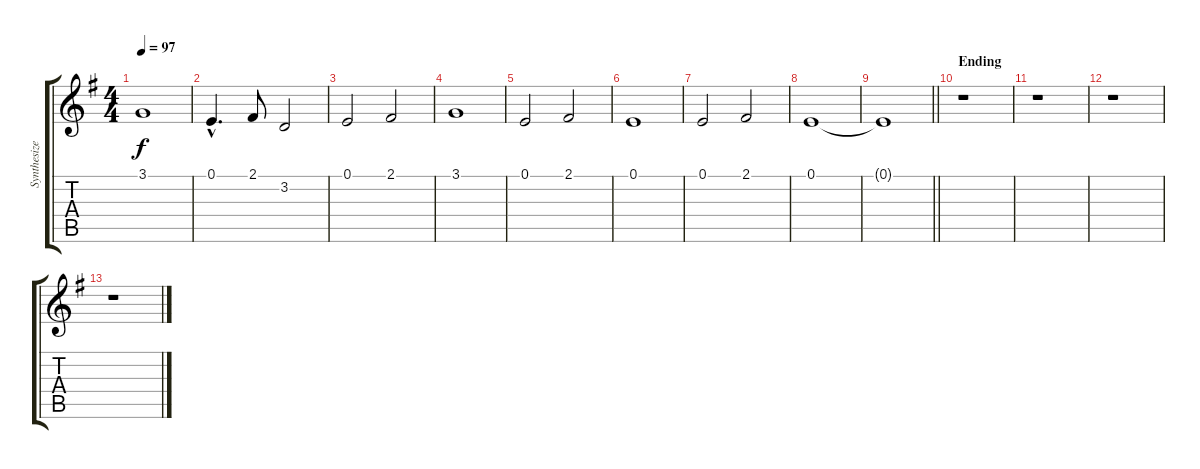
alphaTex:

\track ("Synthesizer I" "Synthesize") {instrument synthstrings1}
\staff {score tabs}
\tuning (E4 B3 G3 D3 A2 E2) {hide}
\ts (4 4)
\tempo 97
\clef g2
\ks g
3.1.1{dy f} |
0.1{hac}.4{d} 2.1.8 3.2.2 |
0.1.2 2.1.2 |
3.1.1 |
0.1.2 2.1.2 |
0.1.1 |
0.1.2 2.1.2 |
0.1.1 |
\barLineRight lightlight
0.1{t}.1 |
\section ("" "Ending")
r.1 |
r.1 |
r.1 |
r.1
